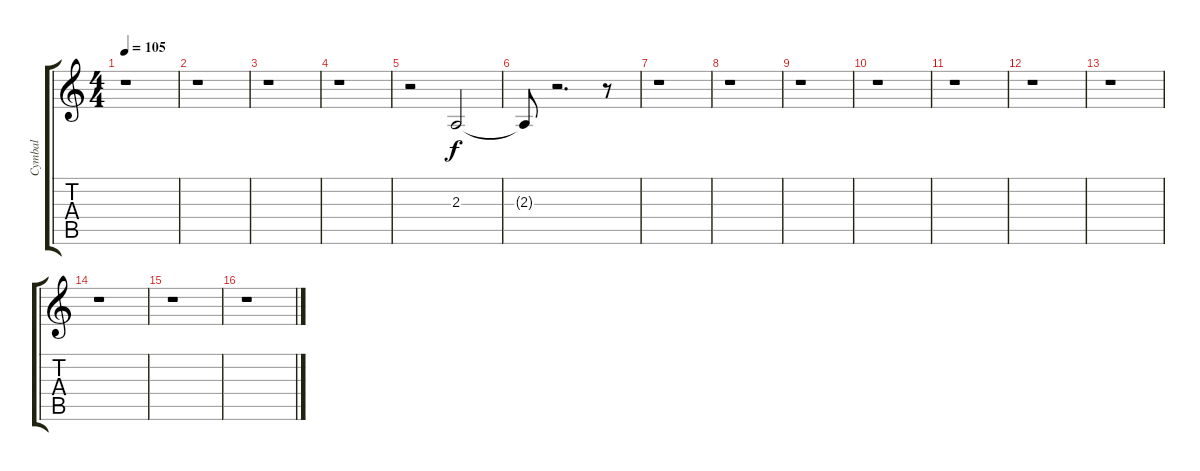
\track ("Cymbal" "Cymbal") {instrument reversecymbal}
\staff {score tabs}
\tuning (E4 B3 G3 D3 A2 E2) {hide}
\ts (4 4)
\tempo 105
\clef g2
\ks c
r.1{dy f} |
r.1 |
r.1 |
r.1 |
r.2 2.3.2 |
2.3{t}.8 r.2{d} r.8 |
r.1 |
r.1 |
r.1 |
r.1 |
r.1 |
r.1 |
r.1 |
r.1 |
r.1 |
r.1
